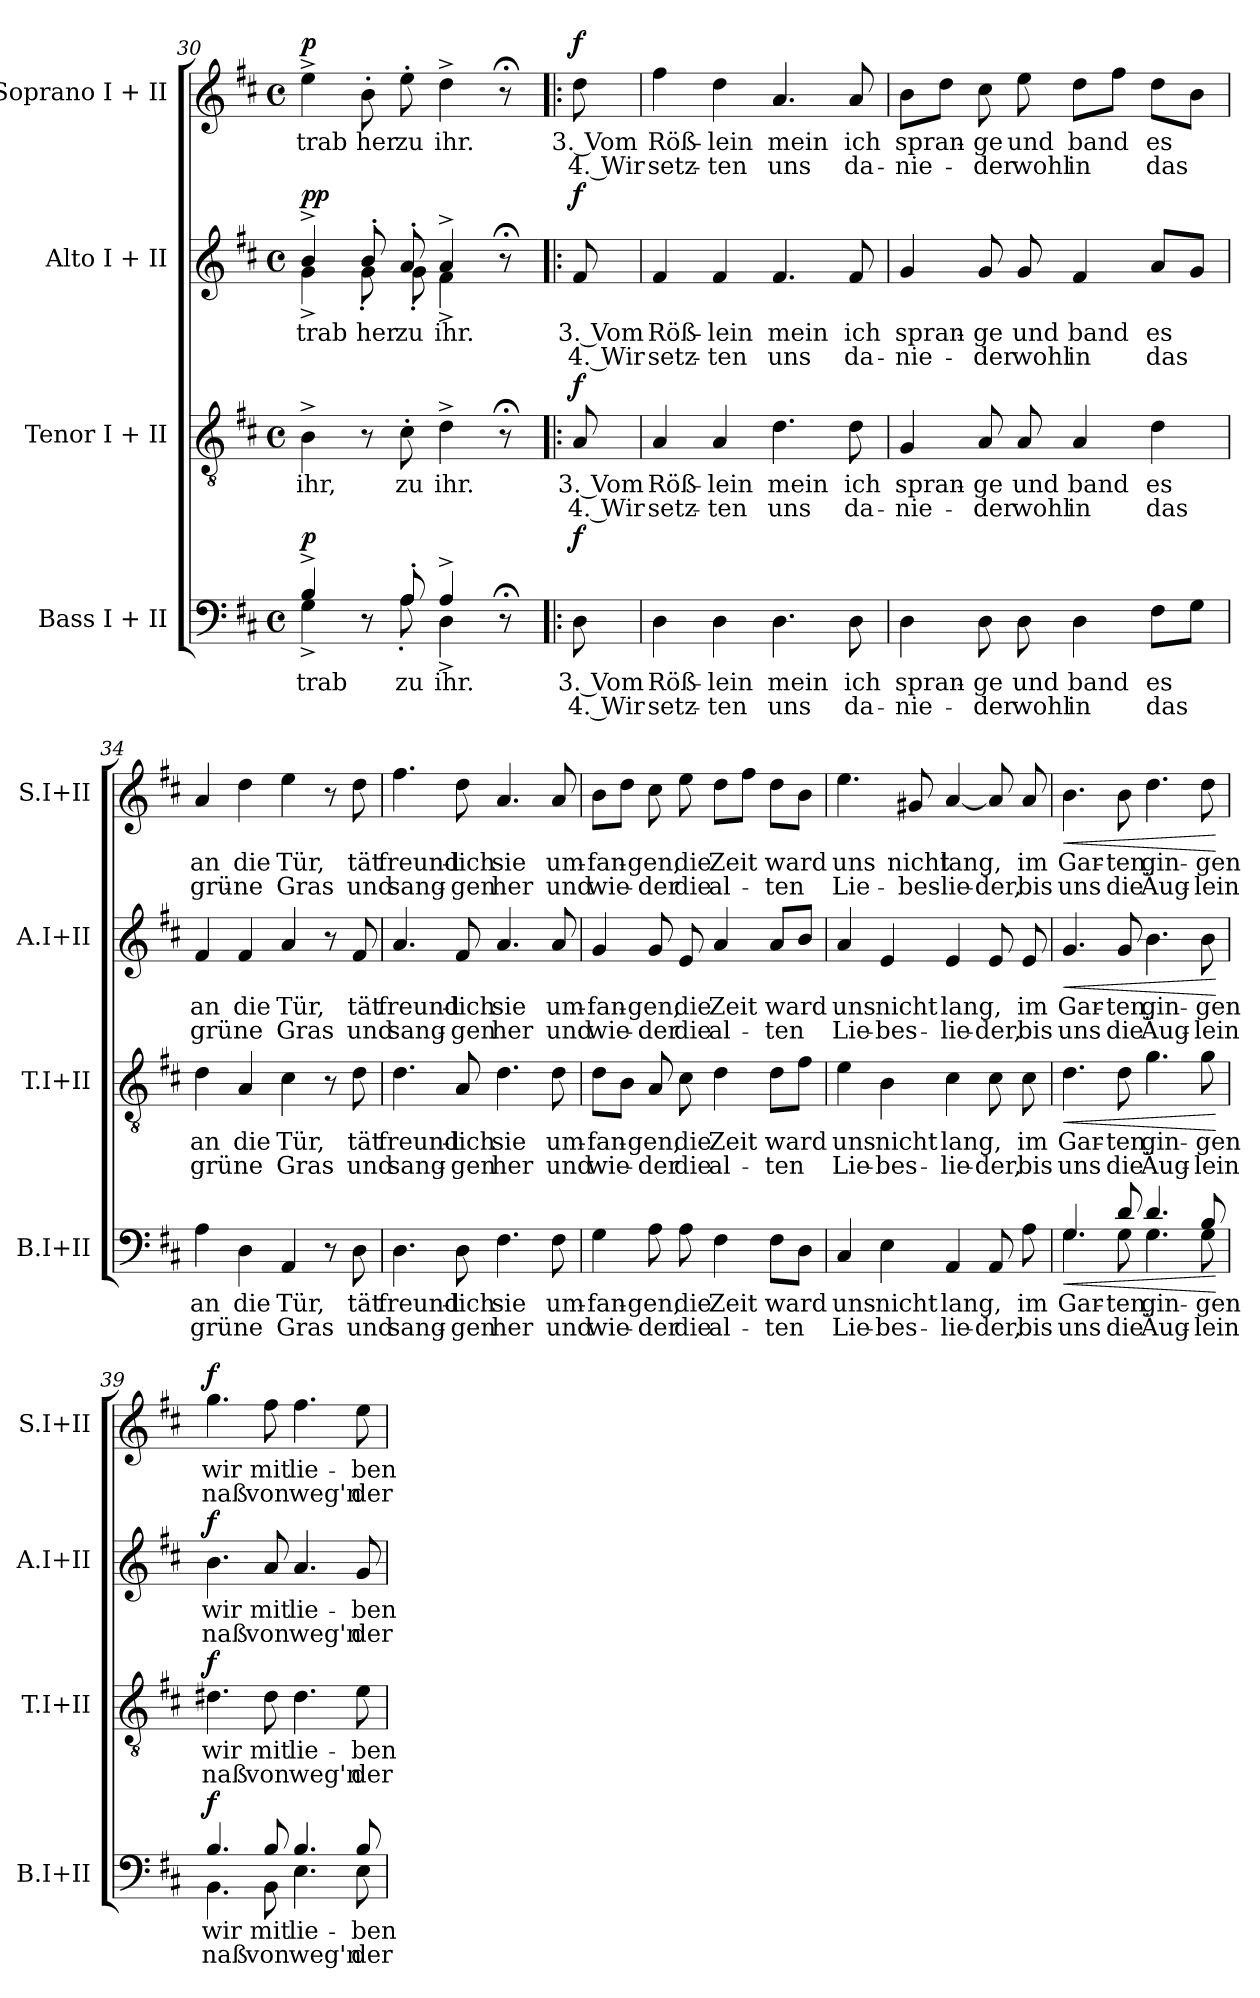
**kern	**text	**text	**dynam	**kern	**text	**text	**dynam	**kern	**text	**text	**dynam	**kern	**text	**text	**dynam
*part4	*part4	*part4	*part4	*part3	*part3	*part3	*part3	*part2	*part2	*part2	*part2	*part1	*part1	*part1	*part1
*staff4	*staff4	*staff4	*staff4	*staff3	*staff3	*staff3	*staff3	*staff2	*staff2	*staff2	*staff2	*staff1	*staff1	*staff1	*staff1
*I"Bass I + II	*	*	*	*I"Tenor I + II	*	*	*	*I"Alto I + II	*	*	*	*I"Soprano I + II	*	*	*
*I'B.I+II	*	*	*	*I'T.I+II	*	*	*	*I'A.I+II	*	*	*	*I'S.I+II	*	*	*
*clefF4	*	*	*	*clefGv2	*	*	*	*clefG2	*	*	*	*clefG2	*	*	*
*k[f#c#]	*	*	*	*k[f#c#]	*	*	*	*k[f#c#]	*	*	*	*k[f#c#]	*	*	*
*M4/4	*	*	*	*M4/4	*	*	*	*M4/4	*	*	*	*M4/4	*	*	*
*met(c)	*	*	*	*met(c)	*	*	*	*met(c)	*	*	*	*met(c)	*	*	*
=30	=30	=30	=30	=30	=30	=30	=30	=30	=30	=30	=30	=30	=30	=30	=30
!	!LO:LY:b	!	!LO:DY:b	!	!LO:LY:b	!	!	!	!LO:LY:b	!	!LO:DY:a	!	!LO:LY:b	!	!
*^	*	*	*	*	*	*	*	*^	*	*	*	*	*	*	*
!	!	!	!	!	!	!	!	!	!	!	!	!	!LO:DY:n=1:a	!	!	!	!LO:DY:a
4B^/	4G^\	trab	.	p	4B^\	ihr,	.	.	4b^/	4g^\	trab	.	p p	4ee^\	trab	.	p
!	!	!	!	!	!	!	!	!	!	!	!LO:LY:b	!	!	!	!LO:LY:b	!	!
8r	8ryy	.	.	.	8r	.	.	.	8b'/	8g'\	her	.	.	8b'\	her	.	.
!	!	!LO:LY:b	!	!	!	!LO:LY:b	!	!	!	!	!LO:LY:b	!	!	!	!LO:LY:b	!	!
8A'/	8A'\	zu	.	.	8c#'\	zu	.	.	8a'/	8g'\	zu	.	.	8ee'\	zu	.	.
!	!	!LO:LY:b	!	!	!	!LO:LY:b	!	!	!	!	!LO:LY:b	!	!	!	!LO:LY:b	!	!
4A^/	4D^\	ihr.	.	.	4d^\	ihr.	.	.	4a^/	4f#^\	ihr.	.	.	4dd^\	ihr.	.	.
8r;<	8ryy	.	.	.	8r;<	.	.	.	8r;<	8ryy	.	.	.	8r;<	.	.	.
=31!|:	=31!|:	=31!|:	=31!|:	=31!|:	=31!|:	=31!|:	=31!|:	=31!|:	=31!|:	=31!|:	=31!|:	=31!|:	=31!|:	=31!|:	=31!|:	=31!|:	=31!|:
!	!	!LO:LY:b	!LO:LY:b	!LO:DY:a	!	!LO:LY:b	!LO:LY:b	!LO:DY:a	!	!	!LO:LY:b	!LO:LY:b	!LO:DY:a	!	!LO:LY:b	!LO:LY:b	!LO:DY:a
*v	*v	*	*	*	*	*	*	*	*v	*v	*	*	*	*	*	*	*
8D\	3. Vom	4. Wir	f	8A/	3. Vom	4. Wir	f	8f#/	3. Vom	4. Wir	f	8dd\	3. Vom	4. Wir	f
=32	=32	=32	=32	=32	=32	=32	=32	=32	=32	=32	=32	=32	=32	=32	=32
!	!LO:LY:b	!LO:LY:b	!	!	!LO:LY:b	!LO:LY:b	!	!	!LO:LY:b	!LO:LY:b	!	!	!LO:LY:b	!LO:LY:b	!
4D\	Röß-	setz-	.	4A/	Röß-	setz-	.	4f#/	Röß-	setz-	.	4ff#\	Röß-	setz-	.
!	!LO:LY:b	!LO:LY:b	!	!	!LO:LY:b	!LO:LY:b	!	!	!LO:LY:b	!LO:LY:b	!	!	!LO:LY:b	!LO:LY:b	!
4D\	-lein	-ten	.	4A/	-lein	-ten	.	4f#/	-lein	-ten	.	4dd\	-lein	-ten	.
!	!LO:LY:b	!LO:LY:b	!	!	!LO:LY:b	!LO:LY:b	!	!	!LO:LY:b	!LO:LY:b	!	!	!LO:LY:b	!LO:LY:b	!
4.D\	mein	uns	.	4.d\	mein	uns	.	4.f#/	mein	uns	.	4.a/	mein	uns	.
!	!LO:LY:b	!LO:LY:b	!	!	!LO:LY:b	!LO:LY:b	!	!	!LO:LY:b	!LO:LY:b	!	!	!LO:LY:b	!LO:LY:b	!
8D\	ich	da-	.	8d\	ich	da-	.	8f#/	ich	da-	.	8a/	ich	da-	.
!!LO:LB:g=z
=33	=33	=33	=33	=33	=33	=33	=33	=33	=33	=33	=33	=33	=33	=33	=33
!	!LO:LY:b	!LO:LY:b	!	!	!LO:LY:b	!LO:LY:b	!	!	!LO:LY:b	!LO:LY:b	!	!	!LO:LY:b	!LO:LY:b	!
4D\	spran-	-nie-	.	4G/	spran-	-nie-	.	4g/	spran-	-nie-	.	8b\L	spran-	-nie-	.
.	.	.	.	.	.	.	.	.	.	.	.	8dd\J	.	.	.
!	!LO:LY:b	!LO:LY:b	!	!	!LO:LY:b	!LO:LY:b	!	!	!LO:LY:b	!LO:LY:b	!	!	!LO:LY:b	!LO:LY:b	!
8D\	-ge	-der	.	8A/	-ge	-der	.	8g/	-ge	-der	.	8cc#\	-ge	-der	.
!	!LO:LY:b	!LO:LY:b	!	!	!LO:LY:b	!LO:LY:b	!	!	!LO:LY:b	!LO:LY:b	!	!	!LO:LY:b	!LO:LY:b	!
8D\	und	wohl	.	8A/	und	wohl	.	8g/	und	wohl	.	8ee\	und	wohl	.
!	!LO:LY:b	!LO:LY:b	!	!	!LO:LY:b	!LO:LY:b	!	!	!LO:LY:b	!LO:LY:b	!	!	!LO:LY:b	!LO:LY:b	!
4D\	band	in	.	4A/	band	in	.	4f#/	band	in	.	8dd\L	band	in	.
.	.	.	.	.	.	.	.	.	.	.	.	8ff#\J	.	.	.
!	!LO:LY:b	!LO:LY:b	!	!	!LO:LY:b	!LO:LY:b	!	!	!LO:LY:b	!LO:LY:b	!	!	!LO:LY:b	!LO:LY:b	!
8F#\L	es	das	.	4d\	es	das	.	8a/L	es	das	.	8dd\L	es	das	.
8G\J	.	.	.	.	.	.	.	8g/J	.	.	.	8b\J	.	.	.
=34	=34	=34	=34	=34	=34	=34	=34	=34	=34	=34	=34	=34	=34	=34	=34
!	!LO:LY:b	!LO:LY:b	!	!	!LO:LY:b	!LO:LY:b	!	!	!LO:LY:b	!LO:LY:b	!	!	!LO:LY:b	!LO:LY:b	!
4A\	an	grü	.	4d\	an	grü	.	4f#/	an	grü	.	4a/	an	grü-	.
!	!LO:LY:b	!LO:LY:b	!	!	!LO:LY:b	!LO:LY:b	!	!	!LO:LY:b	!LO:LY:b	!	!	!LO:LY:b	!LO:LY:b	!
4D\	die	-ne	.	4A/	die	-ne	.	4f#/	die	-ne	.	4dd\	die	-ne	.
!	!LO:LY:b	!LO:LY:b	!	!	!LO:LY:b	!LO:LY:b	!	!	!LO:LY:b	!LO:LY:b	!	!	!LO:LY:b	!LO:LY:b	!
4AA/	Tür,	Gras	.	4c#\	Tür,	Gras	.	4a/	Tür,	Gras	.	4ee\	Tür,	Gras	.
8r	.	.	.	8r	.	.	.	8r	.	.	.	8r	.	.	.
!	!LO:LY:b	!LO:LY:b	!	!	!LO:LY:b	!LO:LY:b	!	!	!LO:LY:b	!LO:LY:b	!	!	!LO:LY:b	!LO:LY:b	!
8D\	tät	und	.	8d\	tät	und	.	8f#/	tät	und	.	8dd\	tät	und	.
=35	=35	=35	=35	=35	=35	=35	=35	=35	=35	=35	=35	=35	=35	=35	=35
!	!LO:LY:b	!LO:LY:b	!	!	!LO:LY:b	!LO:LY:b	!	!	!LO:LY:b	!LO:LY:b	!	!	!LO:LY:b	!LO:LY:b	!
4.D\	freund-	sang-	.	4.d\	freund-	sang-	.	4.a/	freund-	sang-	.	4.ff#\	freund-	sang-	.
!	!LO:LY:b	!LO:LY:b	!	!	!LO:LY:b	!LO:LY:b	!	!	!LO:LY:b	!LO:LY:b	!	!	!LO:LY:b	!LO:LY:b	!
8D\	-lich	-gen	.	8A/	-lich	-gen	.	8f#/	-lich	-gen	.	8dd\	-lich	-gen	.
!	!LO:LY:b	!LO:LY:b	!	!	!LO:LY:b	!LO:LY:b	!	!	!LO:LY:b	!LO:LY:b	!	!	!LO:LY:b	!LO:LY:b	!
4.F#\	sie	her	.	4.d\	sie	her	.	4.a/	sie	her	.	4.a/	sie	her	.
!	!LO:LY:b	!LO:LY:b	!	!	!LO:LY:b	!LO:LY:b	!	!	!LO:LY:b	!LO:LY:b	!	!	!LO:LY:b	!LO:LY:b	!
8F#\	um-	und	.	8d\	um-	und	.	8a/	um-	und	.	8a/	um-	und	.
=36	=36	=36	=36	=36	=36	=36	=36	=36	=36	=36	=36	=36	=36	=36	=36
!	!LO:LY:b	!LO:LY:b	!	!	!LO:LY:b	!LO:LY:b	!	!	!LO:LY:b	!LO:LY:b	!	!	!LO:LY:b	!LO:LY:b	!
4G\	-fan-	wie-	.	8d\L	-fan-	wie-	.	4g/	-fan-	wie-	.	8b\L	-fan-	wie-	.
.	.	.	.	8B\J	.	.	.	.	.	.	.	8dd\J	.	.	.
!	!LO:LY:b	!LO:LY:b	!	!	!LO:LY:b	!LO:LY:b	!	!	!LO:LY:b	!LO:LY:b	!	!	!LO:LY:b	!LO:LY:b	!
8A\	-gen,	-der	.	8A/	-gen,	-der	.	8g/	-gen,	-der	.	8cc#\	-gen,	-der	.
!	!LO:LY:b	!LO:LY:b	!	!	!LO:LY:b	!LO:LY:b	!	!	!LO:LY:b	!LO:LY:b	!	!	!LO:LY:b	!LO:LY:b	!
8A\	die	die	.	8c#\	die	die	.	8e/	die	die	.	8ee\	die	die	.
!	!LO:LY:b	!LO:LY:b	!	!	!LO:LY:b	!LO:LY:b	!	!	!LO:LY:b	!LO:LY:b	!	!	!LO:LY:b	!LO:LY:b	!
4F#\	Zeit	al-	.	4d\	Zeit	al-	.	4a/	Zeit	al-	.	8dd\L	Zeit	al-	.
.	.	.	.	.	.	.	.	.	.	.	.	8ff#\J	.	.	.
!	!LO:LY:b	!LO:LY:b	!	!	!LO:LY:b	!LO:LY:b	!	!	!LO:LY:b	!LO:LY:b	!	!	!LO:LY:b	!LO:LY:b	!
8F#\L	ward	-ten	.	8d\L	ward	ten	.	8a/L	ward	-ten	.	8dd\L	ward	-ten	.
8D\J	.	.	.	8f#\J	.	.	.	8b/J	.	.	.	8b\J	.	.	.
!!LO:PB:g=z
=37	=37	=37	=37	=37	=37	=37	=37	=37	=37	=37	=37	=37	=37	=37	=37
!	!LO:LY:b	!LO:LY:b	!	!	!LO:LY:b	!LO:LY:b	!	!	!LO:LY:b	!LO:LY:b	!	!	!LO:LY:b	!LO:LY:b	!
4C#/	uns	Lie-	.	4e\	uns	Lie-	.	4a/	uns	Lie-	.	4.ee\	uns	Lie-	.
!	!LO:LY:b	!LO:LY:b	!	!	!LO:LY:b	!LO:LY:b	!	!	!LO:LY:b	!LO:LY:b	!	!	!	!	!
4E\	nicht	-bes-	.	4B\	nicht	-bes-	.	4e/	nicht	-bes-	.	.	.	.	.
!	!	!	!	!	!	!	!	!	!	!	!	!	!LO:LY:b	!LO:LY:b	!
.	.	.	.	.	.	.	.	.	.	.	.	8g#X/	nicht	-bes-	.
!	!LO:LY:b	!LO:LY:b	!	!	!LO:LY:b	!LO:LY:b	!	!	!LO:LY:b	!LO:LY:b	!	!	!LO:LY:b	!LO:LY:b	!
4AA/	lang,	-lie-	.	4c#\	lang,	-lie-	.	4e/	lang,	-lie-	.	[4a/	lang,	-lie-	.
!	!	!LO:LY:b	!	!	!	!LO:LY:b	!	!	!	!LO:LY:b	!	!	!	!LO:LY:b	!
8AA/	.	-der,	.	8c#\	.	-der,	.	8e/	.	-der,	.	8a/]	.	-der,	.
!	!LO:LY:b	!LO:LY:b	!	!	!LO:LY:b	!LO:LY:b	!	!	!LO:LY:b	!LO:LY:b	!	!	!LO:LY:b	!LO:LY:b	!
8A\	im	bis	.	8c#\	im	bis	.	8e/	im	bis	.	8a/	im	bis	.
=38	=38	=38	=38	=38	=38	=38	=38	=38	=38	=38	=38	=38	=38	=38	=38
!	!LO:LY:b	!LO:LY:b	!LO:HP:b	!	!LO:LY:b	!LO:LY:b	!LO:HP:b	!	!LO:LY:b	!LO:LY:b	!LO:HP:b	!	!LO:LY:b	!LO:LY:b	!LO:HP:b
*^	*	*	*	*	*	*	*	*	*	*	*	*	*	*	*
4.G/	4.G\	Gar-	uns	<	4.d\	Gar-	uns	<	4.g/	Gar-	uns	<	4.b\	Gar-	uns	<
!	!	!LO:LY:b	!LO:LY:b	!	!	!LO:LY:b	!LO:LY:b	!	!	!LO:LY:b	!LO:LY:b	!	!	!LO:LY:b	!LO:LY:b	!
8d/	8G\	-ten	die	.	8d\	-ten	die	.	8g/	-ten	die	.	8b\	-ten	die	.
!	!	!LO:LY:b	!LO:LY:b	!	!	!LO:LY:b	!LO:LY:b	!	!	!LO:LY:b	!LO:LY:b	!	!	!LO:LY:b	!LO:LY:b	!
4.d/	4.G\	gin-	Äug-	.	4.g\	gin-	Äug-	.	4.b\	gin-	Äug-	.	4.dd\	gin-	Äug-	.
!	!	!LO:LY:b	!LO:LY:b	!	!	!LO:LY:b	!LO:LY:b	!	!	!LO:LY:b	!LO:LY:b	!	!	!LO:LY:b	!LO:LY:b	!
8B/	8G\	-gen	-lein	.	8g\	-gen	-lein	.	8b\	-gen	-lein	.	8dd\	-gen	-lein	.
*v	*v	*	*	*	*	*	*	*	*	*	*	*	*	*	*	*
.	.	.	[	.	.	.	[	.	.	.	[	.	.	.	[
=39	=39	=39	=39	=39	=39	=39	=39	=39	=39	=39	=39	=39	=39	=39	=39
!	!LO:LY:b	!LO:LY:b	!LO:DY:a	!	!LO:LY:b	!LO:LY:b	!LO:DY:a	!	!LO:LY:b	!LO:LY:b	!LO:DY:a	!	!LO:LY:b	!LO:LY:b	!LO:DY:a
*^	*	*	*	*	*	*	*	*	*	*	*	*	*	*	*
4.B/	4.BB\	wir	naß	f	4.d#X\	wir	naß	f	4.b\	wir	naß	f	4.gg\	wir	naß	f
!	!	!LO:LY:b	!LO:LY:b	!	!	!LO:LY:b	!LO:LY:b	!	!	!LO:LY:b	!LO:LY:b	!	!	!LO:LY:b	!LO:LY:b	!
8B/	8BB\	mit	von	.	8d#\	mit	von	.	8a/	mit	von	.	8ff#\	mit	von	.
!	!	!LO:LY:b	!LO:LY:b	!	!	!LO:LY:b	!LO:LY:b	!	!	!LO:LY:b	!LO:LY:b	!	!	!LO:LY:b	!LO:LY:b	!
4.B/	4.E\	lie-	weg'n	.	4.d#\	lie-	weg'n	.	4.a/	lie-	weg'n	.	4.ff#\	lie-	weg'n	.
!	!	!LO:LY:b	!LO:LY:b	!	!	!LO:LY:b	!LO:LY:b	!	!	!LO:LY:b	!LO:LY:b	!	!	!LO:LY:b	!LO:LY:b	!
8B/	8E\	-ben-	der	.	8e\	-ben-	der	.	8g/	-ben-	der	.	8ee\	-ben-	der	.
*v	*v	*	*	*	*	*	*	*	*	*	*	*	*	*	*	*
=	=	=	=	=	=	=	=	=	=	=	=	=	=	=	=
*-	*-	*-	*-	*-	*-	*-	*-	*-	*-	*-	*-	*-	*-	*-	*-
